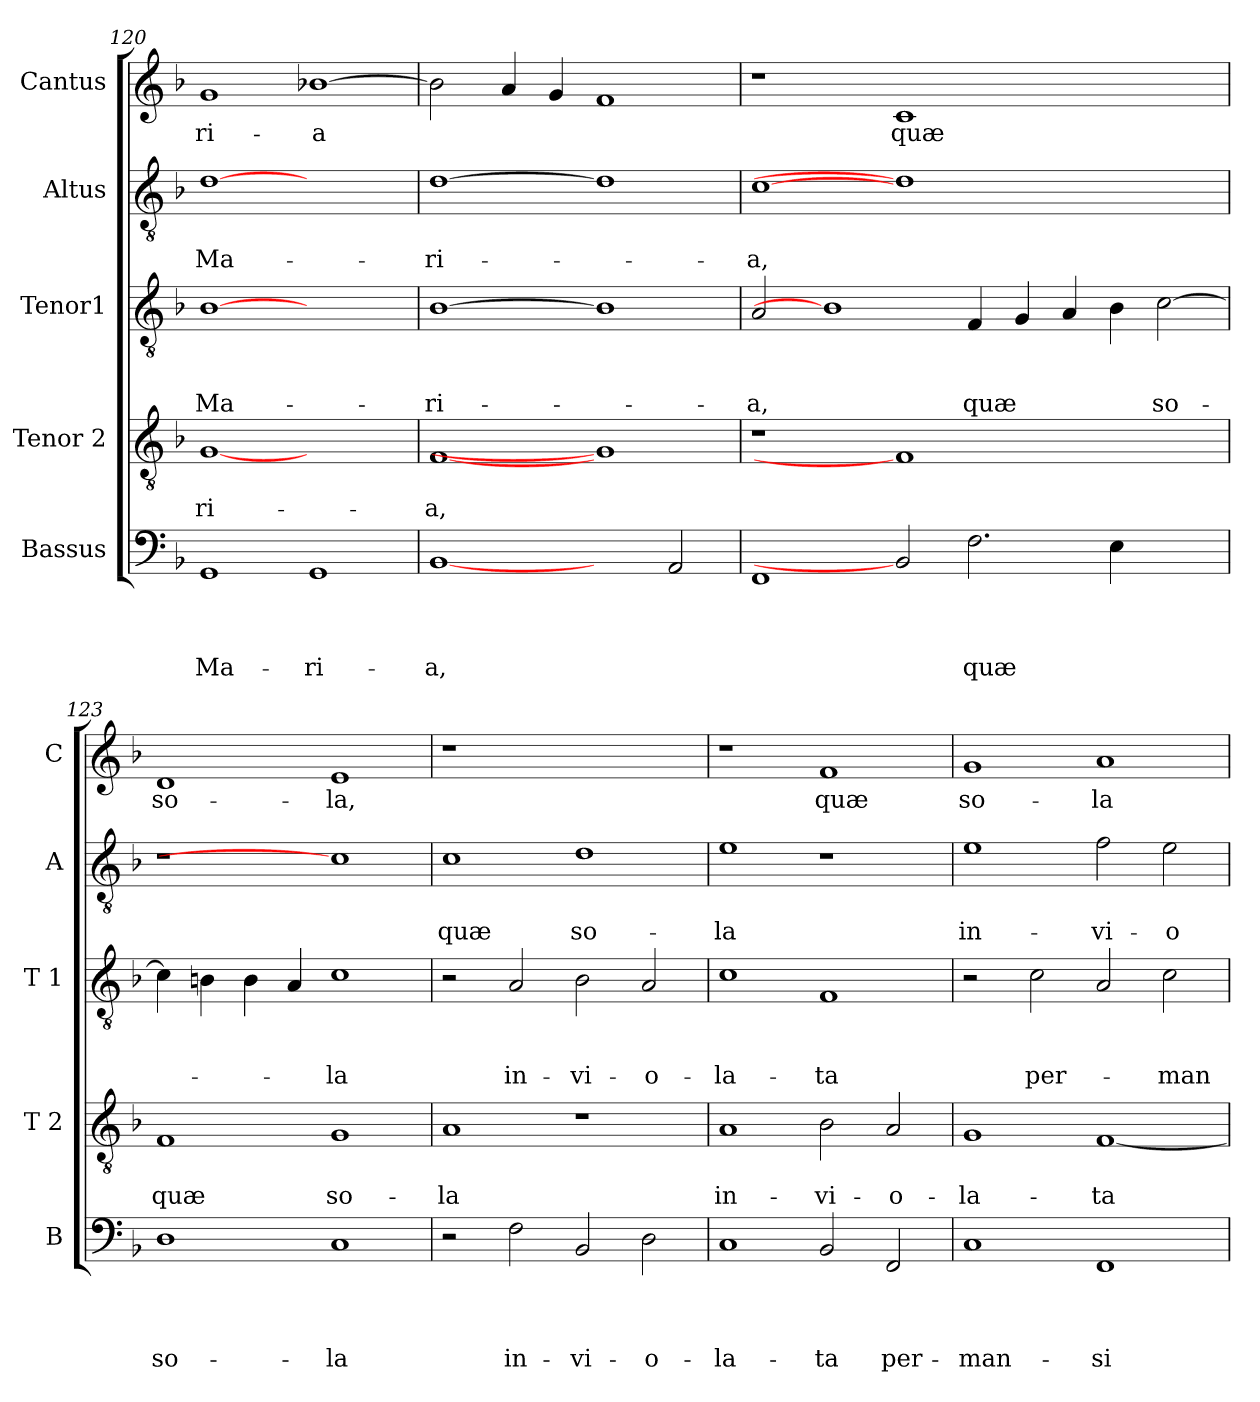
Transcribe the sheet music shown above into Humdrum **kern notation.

**kern	**text	**text	**text	**text	**kern	**text	**text	**kern	**text	**text	**text	**kern	**text	**text	**kern	**text
*part5	*part5	*part5	*part5	*part5	*part4	*part4	*part4	*part3	*part3	*part3	*part3	*part2	*part2	*part2	*part1	*part1
*staff5	*staff5	*staff5	*staff5	*staff5	*staff4	*staff4	*staff4	*staff3	*staff3	*staff3	*staff3	*staff2	*staff2	*staff2	*staff1	*staff1
*I"Bassus	*	*	*	*	*I"Tenor 2	*	*	*I"Tenor1	*	*	*	*I"Altus	*	*	*I"Cantus	*
*I'B	*	*	*	*	*I'T 2	*	*	*I'T 1	*	*	*	*I'A	*	*	*I'C	*
*clefF4	*	*	*	*	*clefGv2	*	*	*clefGv2	*	*	*	*clefGv2	*	*	*clefG2	*
*k[b-]	*	*	*	*	*k[b-]	*	*	*k[b-]	*	*	*	*k[b-]	*	*	*k[b-]	*
*F:	*	*	*	*	*F:	*	*	*F:	*	*	*	*F:	*	*	*F:	*
=120	=120	=120	=120	=120	=120	=120	=120	=120	=120	=120	=120	=120	=120	=120	=120	=120
!	!	!	!	!LO:LY:b	!	!	!LO:LY:b	!	!	!	!LO:LY:b	!	!	!LO:LY:b	!	!LO:LY:b
1GG	.	.	.	Ma-	[1G	.	-ri-	[1B-	.	.	Ma-	[1d	.	Ma-	1g	-ri-
!	!	!	!	!LO:LY:b	!	!	!	!	!	!	!	!	!	!	!	!LO:LY:b
1GG	.	.	.	-ri-	1ryy	.	.	1ryy	.	.	.	1ryy	.	.	[1b-X	-a
=121	=121	=121	=121	=121	=121	=121	=121	=121	=121	=121	=121	=121	=121	=121	=121	=121
!	!	!	!	!LO:LY:b	!	!	!LO:LY:b	!	!	!	!LO:LY:b	!	!	!LO:LY:b	!	!
[1BB-	.	.	.	-a,	[1F	.	-a,	[1B-	.	.	-ri-	[1d	.	-ri-	2b-\]	.
.	.	.	.	.	.	.	.	.	.	.	.	.	.	.	4a/	.
.	.	.	.	.	.	.	.	.	.	.	.	.	.	.	4g/	.
2ryy	.	.	.	.	1G]	.	.	1B-]	.	.	.	1d]	.	.	1f	.
2AA/	.	.	.	.	.	.	.	.	.	.	.	.	.	.	.	.
=122	=122	=122	=122	=122	=122	=122	=122	=122	=122	=122	=122	=122	=122	=122	=122	=122
!	!	!	!	!	!	!	!	!	!	!	!LO:LY:b	!	!	!LO:LY:b	!	!
1FF	.	.	.	.	1r	.	.	2A/	.	.	-a,	[1c	.	-a,	1r	.
.	.	.	.	.	.	.	.	1B-]	.	.	.	.	.	.	.	.
!	!	!	!	!	!	!	!	!	!	!	!	!	!	!	!	!LO:LY:b
2BB-]	.	.	.	.	1F]	.	.	.	.	.	.	1d]	.	.	1c	quæ
!	!	!	!	!LO:LY:b	!	!	!	!	!	!	!LO:LY:b	!	!	!	!	!
2.F\	.	.	.	quæ	.	.	.	4F/	.	.	quæ	.	.	.	.	.
.	.	.	.	.	.	.	.	4G/	.	.	.	.	.	.	.	.
.	.	.	.	.	1ryy	.	.	4A/	.	.	.	1ryy	.	.	1ryy	.
4E\	.	.	.	.	.	.	.	4B-\	.	.	.	.	.	.	.	.
!	!	!	!	!	!	!	!	!	!	!	!LO:LY:b	!	!	!	!	!
2ryy	.	.	.	.	.	.	.	[2c\	.	.	so-	.	.	.	.	.
!!LO:LB:g=z
=123	=123	=123	=123	=123	=123	=123	=123	=123	=123	=123	=123	=123	=123	=123	=123	=123
!	!	!	!	!LO:LY:b	!	!	!LO:LY:b	!	!	!	!	!	!	!	!	!LO:LY:b
1D	.	.	.	so-	1F	.	quæ	4c\]	.	.	.	1r	.	.	1d	so-
.	.	.	.	.	.	.	.	4B\	.	.	.	.	.	.	.	.
.	.	.	.	.	.	.	.	4B\	.	.	.	.	.	.	.	.
.	.	.	.	.	.	.	.	4A/	.	.	.	.	.	.	.	.
!	!	!	!	!LO:LY:b	!	!	!LO:LY:b	!	!	!	!LO:LY:b	!	!	!	!	!LO:LY:b
1C	.	.	.	-la	1G	.	so-	1c	.	.	-la	1c]	.	.	1e	-la,
=124	=124	=124	=124	=124	=124	=124	=124	=124	=124	=124	=124	=124	=124	=124	=124	=124
!	!	!	!	!	!	!	!LO:LY:b	!	!	!	!	!	!	!LO:LY:b	!	!
2r	.	.	.	.	1A	.	-la	2r	.	.	.	1c	.	quæ	1r	.
!	!	!	!	!LO:LY:b	!	!	!	!	!	!	!LO:LY:b	!	!	!	!	!
2F\	.	.	.	in-	.	.	.	2A/	.	.	in-	.	.	.	.	.
!	!	!	!	!LO:LY:b	!	!	!	!	!	!	!LO:LY:b	!	!	!LO:LY:b	!	!
2BB-/	.	.	.	-vi-	1r	.	.	2B-\	.	.	-vi-	1d	.	so-	1ryy	.
!	!	!	!	!LO:LY:b	!	!	!	!	!	!	!LO:LY:b	!	!	!	!	!
2D\	.	.	.	-o-	.	.	.	2A/	.	.	-o-	.	.	.	.	.
=125	=125	=125	=125	=125	=125	=125	=125	=125	=125	=125	=125	=125	=125	=125	=125	=125
!	!	!	!	!LO:LY:b	!	!	!LO:LY:b	!	!	!	!LO:LY:b	!	!	!LO:LY:b	!	!
1C	.	.	.	-la-	1A	.	in-	1c	.	.	-la-	1e	.	-la	1r	.
!	!	!	!	!LO:LY:b	!	!	!LO:LY:b	!	!	!	!LO:LY:b	!	!	!	!	!LO:LY:b
2BB-/	.	.	.	-ta	2B-\	.	-vi-	1F	.	.	-ta	1r	.	.	1f	quæ
!	!	!	!	!LO:LY:b	!	!	!LO:LY:b	!	!	!	!	!	!	!	!	!
2FF/	.	.	.	per-	2A/	.	-o-	.	.	.	.	.	.	.	.	.
=126	=126	=126	=126	=126	=126	=126	=126	=126	=126	=126	=126	=126	=126	=126	=126	=126
!	!	!	!	!LO:LY:b	!	!	!LO:LY:b	!	!	!	!	!	!	!LO:LY:b	!	!LO:LY:b
1C	.	.	.	-man-	1G	.	-la-	2r	.	.	.	1e	.	in-	1g	so-
!	!	!	!	!	!	!	!	!	!	!	!LO:LY:b	!	!	!	!	!
.	.	.	.	.	.	.	.	2c\	.	.	per-	.	.	.	.	.
!	!	!	!	!LO:LY:b	!	!	!LO:LY:b	!	!	!	!	!	!	!LO:LY:b	!	!LO:LY:b
1FF	.	.	.	-si-	[1F	.	-ta	2A/	.	.	.	2f\	.	-vi-	1a	-la
!	!	!	!	!	!	!	!	!	!	!	!LO:LY:b	!	!	!LO:LY:b	!	!
.	.	.	.	.	.	.	.	2c\	.	.	-man-	2e\	.	-o-	.	.
=	=	=	=	=	=	=	=	=	=	=	=	=	=	=	=	=
*-	*-	*-	*-	*-	*-	*-	*-	*-	*-	*-	*-	*-	*-	*-	*-	*-
